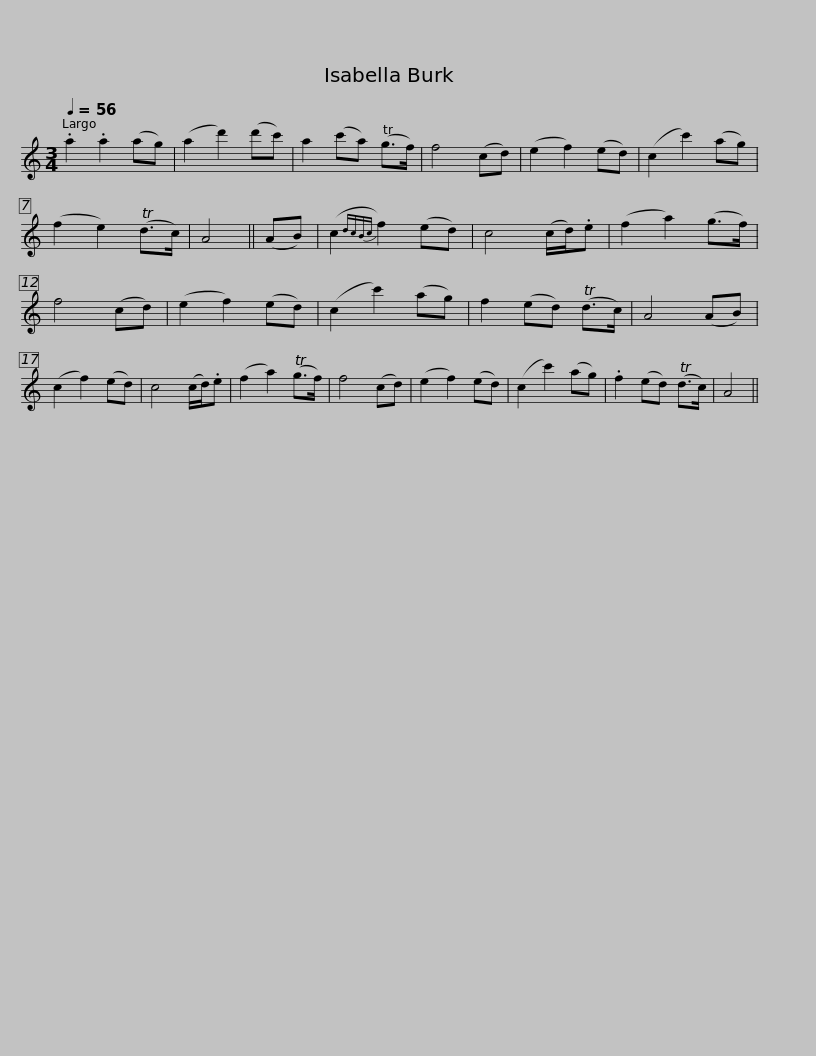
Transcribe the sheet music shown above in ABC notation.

X:1
L:1/8
Q:1/4=56
M:3/4
I:linebreak $
K:C
V:1 treble
V:1
 .a2 .a2 (ag) | (a2 d'2) (d'c') | a2 (c'a) (Tg>f) | f4 (cd) | (e2 f2) (ed) | %5
 (c2 c'2) (ag) | (f2 e2) (Td>c) | A4 || (AB) | (c2{dcBc} f2) (ed) |$ %10
 c4 (c/d/).e | (f2 a2) (g>f) | f4 (cd) | (e2 f2) (ed) | (c2 c'2) (ag) | %15
 f2 (ed) (Td>c) | A4 (AB) | (c2 f2) (ed) | c4 (c/d/).e | (f2 a2) (Tg>f) |$ %20
 f4 (cd) | (e2 f2) (ed) | (c2 c'2) (ag) | .f2 (ed) (Td>c) | A4 || %25
